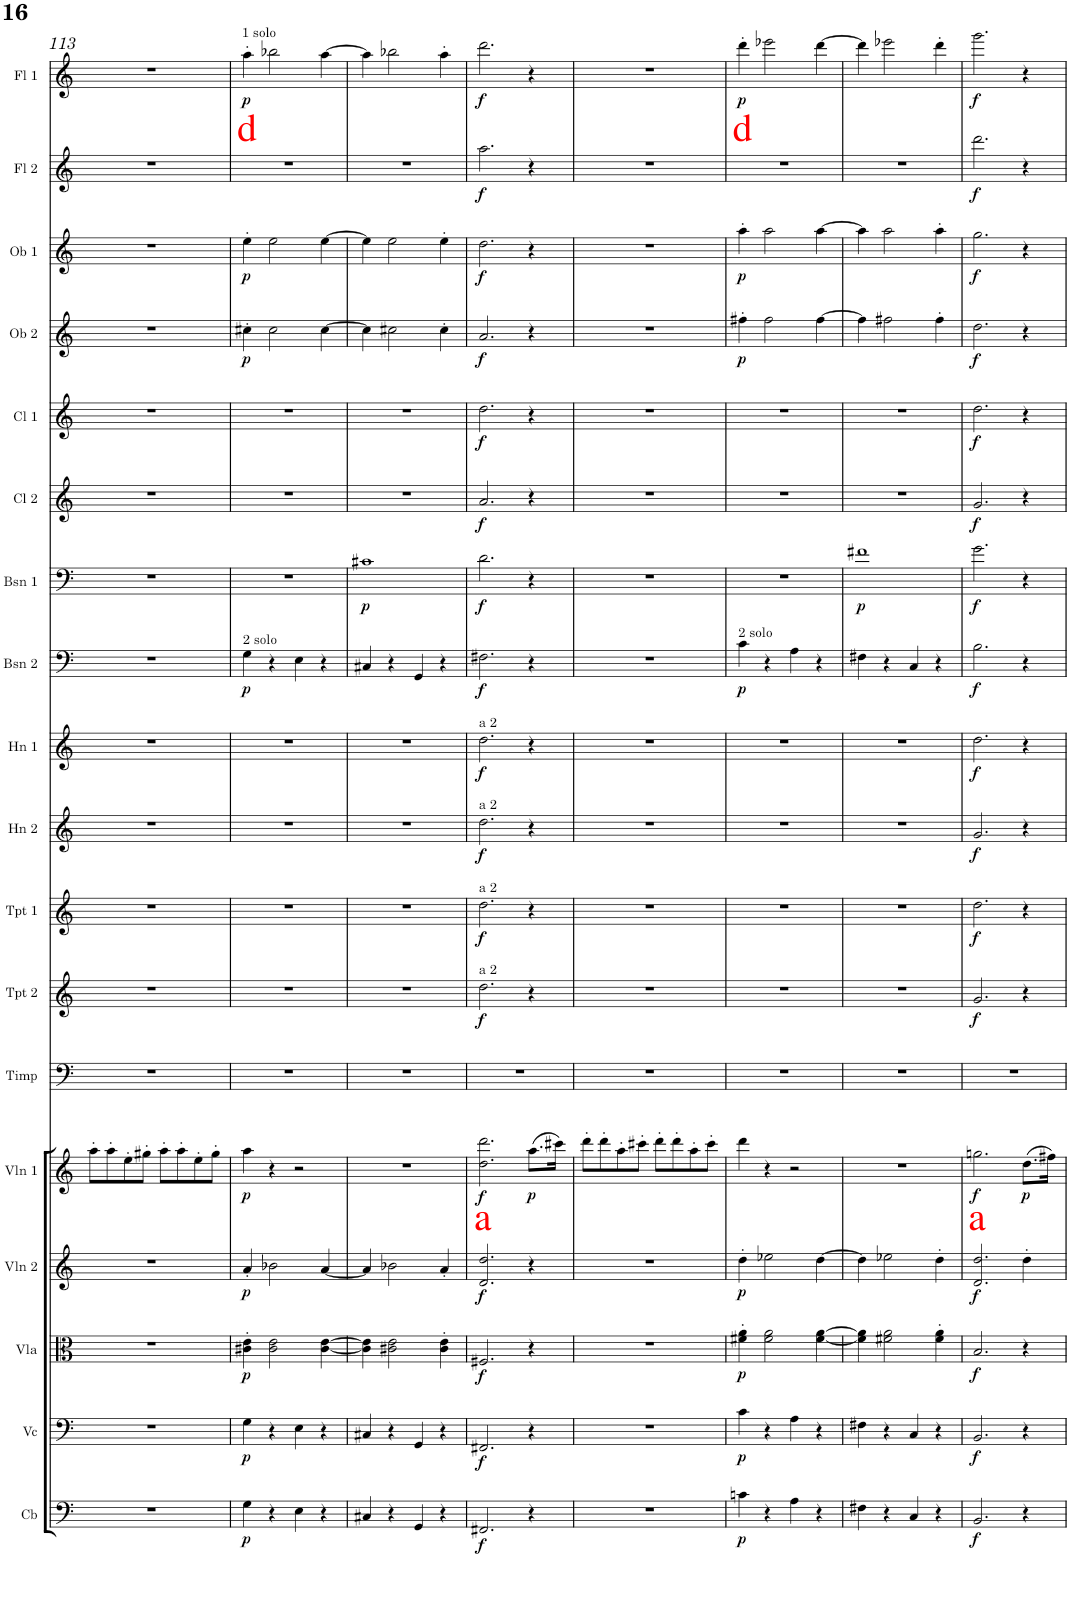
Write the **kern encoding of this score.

**kern	**dynam	**kern	**dynam	**kern	**dynam	**kern	**dynam	**kern	**text	**dynam	**kern	**kern	**dynam	**kern	**dynam	**kern	**dynam	**kern	**dynam	**kern	**dynam	**kern	**dynam	**kern	**dynam	**kern	**dynam	**kern	**dynam	**kern	**dynam	**kern	**dynam	**kern	**text	**dynam
*part18	*part18	*part17	*part17	*part16	*part16	*part15	*part15	*part14	*part14	*part14	*part13	*part12	*part12	*part11	*part11	*part10	*part10	*part9	*part9	*part8	*part8	*part7	*part7	*part6	*part6	*part5	*part5	*part4	*part4	*part3	*part3	*part2	*part2	*part1	*part1	*part1
*staff18	*staff18	*staff17	*staff17	*staff16	*staff16	*staff15	*staff15	*staff14	*staff14	*staff14	*staff13	*staff12	*staff12	*staff11	*staff11	*staff10	*staff10	*staff9	*staff9	*staff8	*staff8	*staff7	*staff7	*staff6	*staff6	*staff5	*staff5	*staff4	*staff4	*staff3	*staff3	*staff2	*staff2	*staff1	*staff1	*staff1
*I"Contrabass	*	*I"Violoncello	*	*I"Viola	*	*I"Violin 2	*	*I"Violin 1	*	*	*I"Timpani	*I"C Trumpet 2	*	*I"C Trumpet 1	*	*I"C Horn 2	*	*I"C Horn 1	*	*I"Bassoon 2	*	*I"Bassoon 1	*	*I"C Clarinet 2	*	*I"C Clarinet 1	*	*I"Oboe 2	*	*I"Oboe 1	*	*I"Flute 2	*	*I"Flute 1	*	*
*I'Cb	*	*I'Vc	*	*I'Vla	*	*I'Vln 2	*	*I'Vln 1	*	*	*I'Timp	*I'Tpt 2	*	*I'Tpt 1	*	*I'Hn 2	*	*I'Hn 1	*	*I'Bsn 2	*	*I'Bsn 1	*	*I'Cl 2	*	*I'Cl 1	*	*I'Ob 2	*	*I'Ob 1	*	*I'Fl 2	*	*I'Fl 1	*	*
!!LO:PB:g=z
*clefF4	*	*clefF4	*	*clefC3	*	*clefG2	*	*clefG2	*	*	*clefF4	*clefG2	*	*clefG2	*	*clefG2	*	*clefG2	*	*clefF4	*	*clefF4	*	*clefG2	*	*clefG2	*	*clefG2	*	*clefG2	*	*clefG2	*	*clefG2	*	*
*Trd7c12	*	*	*	*	*	*	*	*	*	*	*	*Trd1c2	*	*Trd1c2	*	*Trd7c12	*	*Trd7c12	*	*	*	*	*	*Trd1c2	*	*Trd1c2	*	*	*	*	*	*	*	*	*	*
*k[]	*	*k[]	*	*k[]	*	*k[]	*	*k[]	*	*	*k[]	*k[]	*	*k[]	*	*k[]	*	*k[]	*	*k[]	*	*k[]	*	*k[]	*	*k[]	*	*k[]	*	*k[]	*	*k[]	*	*k[]	*	*
*M2/2	*	*M2/2	*	*M2/2	*	*M2/2	*	*M2/2	*	*	*M2/2	*M2/2	*	*M2/2	*	*M2/2	*	*M2/2	*	*M2/2	*	*M2/2	*	*M2/2	*	*M2/2	*	*M2/2	*	*M2/2	*	*M2/2	*	*M2/2	*	*
*met(c|)	*	*met(c|)	*	*met(c|)	*	*met(c|)	*	*met(c|)	*	*	*met(c|)	*met(c|)	*	*met(c|)	*	*met(c|)	*	*met(c|)	*	*met(c|)	*	*met(c|)	*	*met(c|)	*	*met(c|)	*	*met(c|)	*	*met(c|)	*	*met(c|)	*	*met(c|)	*	*
=113	=113	=113	=113	=113	=113	=113	=113	=113	=113	=113	=113	=113	=113	=113	=113	=113	=113	=113	=113	=113	=113	=113	=113	=113	=113	=113	=113	=113	=113	=113	=113	=113	=113	=113	=113	=113
1r	.	1r	.	1r	.	1r	.	8aa'\L	.	.	1r	1r	.	1r	.	1r	.	1r	.	1r	.	1r	.	1r	.	1r	.	1r	.	1r	.	1r	.	1r	.	.
.	.	.	.	.	.	.	.	8aa'\	.	.	.	.	.	.	.	.	.	.	.	.	.	.	.	.	.	.	.	.	.	.	.	.	.	.	.	.
.	.	.	.	.	.	.	.	8ee'\	.	.	.	.	.	.	.	.	.	.	.	.	.	.	.	.	.	.	.	.	.	.	.	.	.	.	.	.
.	.	.	.	.	.	.	.	8gg#X'\J	.	.	.	.	.	.	.	.	.	.	.	.	.	.	.	.	.	.	.	.	.	.	.	.	.	.	.	.
.	.	.	.	.	.	.	.	8aa'\L	.	.	.	.	.	.	.	.	.	.	.	.	.	.	.	.	.	.	.	.	.	.	.	.	.	.	.	.
.	.	.	.	.	.	.	.	8aa'\	.	.	.	.	.	.	.	.	.	.	.	.	.	.	.	.	.	.	.	.	.	.	.	.	.	.	.	.
.	.	.	.	.	.	.	.	8ee'\	.	.	.	.	.	.	.	.	.	.	.	.	.	.	.	.	.	.	.	.	.	.	.	.	.	.	.	.
.	.	.	.	.	.	.	.	8gg#'\J	.	.	.	.	.	.	.	.	.	.	.	.	.	.	.	.	.	.	.	.	.	.	.	.	.	.	.	.
=114	=114	=114	=114	=114	=114	=114	=114	=114	=114	=114	=114	=114	=114	=114	=114	=114	=114	=114	=114	=114	=114	=114	=114	=114	=114	=114	=114	=114	=114	=114	=114	=114	=114	=114	=114	=114
!	!	!	!	!	!	!	!	!	!	!	!	!	!	!	!	!	!	!	!	!	!	!	!	!	!	!	!	!	!	!	!	!	!	!LO:TX:a:t=1 solo	!	!
!	!	!	!	!	!	!	!	!	!	!	!	!	!	!	!	!	!	!	!	!LO:TX:a:t=2 solo	!	!	!	!	!	!	!	!	!	!	!	!	!	!	!	!
!	!LO:DY:b	!	!LO:DY:b	!	!LO:DY:b	!	!LO:DY:b	!	!	!LO:DY:b	!	!	!	!	!	!	!	!	!	!	!LO:DY:b	!	!	!	!	!	!	!	!LO:DY:b	!	!LO:DY:b	!	!	!	!LO:LY:b:color=#FF0000	!LO:DY:b
4G\	p	4G\	p	4c#X\' 4e\'	p	4a'/	p	4aa\	.	p	1r	1r	.	1r	.	1r	.	1r	.	4G\	p	1r	.	1r	.	1r	.	4cc#X'\	p	4ee'\	p	1r	.	4aa'\	d	p
4r	.	4r	.	2c#\ 2e\	.	2b-X\	.	4r	.	.	.	.	.	.	.	.	.	.	.	4r	.	.	.	.	.	.	.	2cc#\	.	2ee\	.	.	.	2bb-X\	.	.
4E\	.	4E\	.	.	.	.	.	2r	.	.	.	.	.	.	.	.	.	.	.	4E\	.	.	.	.	.	.	.	.	.	.	.	.	.	.	.	.
4r	.	4r	.	[4c#\ [4e\	.	[4a/	.	.	.	.	.	.	.	.	.	.	.	.	.	4r	.	.	.	.	.	.	.	[4cc#\	.	[4ee\	.	.	.	[4aa\	.	.
=115	=115	=115	=115	=115	=115	=115	=115	=115	=115	=115	=115	=115	=115	=115	=115	=115	=115	=115	=115	=115	=115	=115	=115	=115	=115	=115	=115	=115	=115	=115	=115	=115	=115	=115	=115	=115
!	!	!	!	!	!	!	!	!	!	!	!	!	!	!	!	!	!	!	!	!	!	!	!LO:DY:b	!	!	!	!	!	!	!	!	!	!	!	!	!
4C#X/	.	4C#X/	.	4c#\] 4e\]	.	4a/]	.	1r	.	.	1r	1r	.	1r	.	1r	.	1r	.	4C#X/	.	1c#X	p	1r	.	1r	.	4cc#\]	.	4ee\]	.	1r	.	4aa\]	.	.
4r	.	4r	.	2c#X\ 2e\	.	2b-X\	.	.	.	.	.	.	.	.	.	.	.	.	.	4r	.	.	.	.	.	.	.	2cc#X\	.	2ee\	.	.	.	2bb-X\	.	.
4GG/	.	4GG/	.	.	.	.	.	.	.	.	.	.	.	.	.	.	.	.	.	4GG/	.	.	.	.	.	.	.	.	.	.	.	.	.	.	.	.
4r	.	4r	.	4c#\' 4e\'	.	4a'/	.	.	.	.	.	.	.	.	.	.	.	.	.	4r	.	.	.	.	.	.	.	4cc#'\	.	4ee'\	.	.	.	4aa'\	.	.
=116	=116	=116	=116	=116	=116	=116	=116	=116	=116	=116	=116	=116	=116	=116	=116	=116	=116	=116	=116	=116	=116	=116	=116	=116	=116	=116	=116	=116	=116	=116	=116	=116	=116	=116	=116	=116
!	!	!	!	!	!	!	!	!	!	!	!	!	!	!	!	!	!	!LO:TX:a:t=a 2	!	!	!	!	!	!	!	!	!	!	!	!	!	!	!	!	!	!
!	!	!	!	!	!	!	!	!	!	!	!	!	!	!	!	!LO:TX:a:t=a 2	!	!	!	!	!	!	!	!	!	!	!	!	!	!	!	!	!	!	!	!
!	!	!	!	!	!	!	!	!	!	!	!	!	!	!LO:TX:a:t=a 2	!	!	!	!	!	!	!	!	!	!	!	!	!	!	!	!	!	!	!	!	!	!
!	!	!	!	!	!	!	!	!	!	!	!	!LO:TX:a:t=a 2	!	!	!	!	!	!	!	!	!	!	!	!	!	!	!	!	!	!	!	!	!	!	!	!
!	!LO:DY:b	!	!LO:DY:b	!	!LO:DY:b	!	!LO:DY:b	!	!LO:LY:b:color=#FF0000	!LO:DY:b	!	!	!LO:DY:b	!	!LO:DY:b	!	!LO:DY:b	!	!LO:DY:b	!	!LO:DY:b	!	!LO:DY:b	!	!LO:DY:b	!	!LO:DY:b	!	!LO:DY:b	!	!LO:DY:b	!	!LO:DY:b	!	!	!LO:DY:b
2.FF#X/	f	2.FF#X/	f	2.F#X/	f	2.d/ 2.dd/	f	2.dd\ 2.ddd\	a	f	1r	2.dd\	f	2.dd\	f	2.dd\	f	2.dd\	f	2.F#X\	f	2.d\	f	2.a/	f	2.dd\	f	2.a/	f	2.dd\	f	2.aa\	f	2.ddd\	.	f
!	!	!	!	!	!	!	!	!	!	!LO:DY:b	!	!	!	!	!	!	!	!	!	!	!	!	!	!	!	!	!	!	!	!	!	!	!	!	!	!
4r	.	4r	.	4r	.	4r	.	(8.aa\L	.	p	.	4r	.	4r	.	4r	.	4r	.	4r	.	4r	.	4r	.	4r	.	4r	.	4r	.	4r	.	4r	.	.
.	.	.	.	.	.	.	.	16ccc#X\Jk)	.	.	.	.	.	.	.	.	.	.	.	.	.	.	.	.	.	.	.	.	.	.	.	.	.	.	.	.
=117	=117	=117	=117	=117	=117	=117	=117	=117	=117	=117	=117	=117	=117	=117	=117	=117	=117	=117	=117	=117	=117	=117	=117	=117	=117	=117	=117	=117	=117	=117	=117	=117	=117	=117	=117	=117
1r	.	1r	.	1r	.	1r	.	8ddd'\L	.	.	1r	1r	.	1r	.	1r	.	1r	.	1r	.	1r	.	1r	.	1r	.	1r	.	1r	.	1r	.	1r	.	.
.	.	.	.	.	.	.	.	8ddd'\	.	.	.	.	.	.	.	.	.	.	.	.	.	.	.	.	.	.	.	.	.	.	.	.	.	.	.	.
.	.	.	.	.	.	.	.	8aa'\	.	.	.	.	.	.	.	.	.	.	.	.	.	.	.	.	.	.	.	.	.	.	.	.	.	.	.	.
.	.	.	.	.	.	.	.	8ccc#X'\J	.	.	.	.	.	.	.	.	.	.	.	.	.	.	.	.	.	.	.	.	.	.	.	.	.	.	.	.
.	.	.	.	.	.	.	.	8ddd'\L	.	.	.	.	.	.	.	.	.	.	.	.	.	.	.	.	.	.	.	.	.	.	.	.	.	.	.	.
.	.	.	.	.	.	.	.	8ddd'\	.	.	.	.	.	.	.	.	.	.	.	.	.	.	.	.	.	.	.	.	.	.	.	.	.	.	.	.
.	.	.	.	.	.	.	.	8aa'\	.	.	.	.	.	.	.	.	.	.	.	.	.	.	.	.	.	.	.	.	.	.	.	.	.	.	.	.
.	.	.	.	.	.	.	.	8ccc#'\J	.	.	.	.	.	.	.	.	.	.	.	.	.	.	.	.	.	.	.	.	.	.	.	.	.	.	.	.
=118	=118	=118	=118	=118	=118	=118	=118	=118	=118	=118	=118	=118	=118	=118	=118	=118	=118	=118	=118	=118	=118	=118	=118	=118	=118	=118	=118	=118	=118	=118	=118	=118	=118	=118	=118	=118
!	!	!	!	!	!	!	!	!	!	!	!	!	!	!	!	!	!	!	!	!LO:TX:a:t=2 solo	!	!	!	!	!	!	!	!	!	!	!	!	!	!	!	!
!	!LO:DY:b	!	!LO:DY:b	!	!LO:DY:b	!	!LO:DY:b	!	!	!	!	!	!	!	!	!	!	!	!	!	!LO:DY:b	!	!	!	!	!	!	!	!LO:DY:b	!	!LO:DY:b	!	!	!	!LO:LY:b:color=#FF0000	!LO:DY:b
4cn\	p	4c\	p	4f#X\' 4a\'	p	4dd'\	p	4ddd\	.	.	1r	1r	.	1r	.	1r	.	1r	.	4c\	p	1r	.	1r	.	1r	.	4ff#X'\	p	4aa'\	p	1r	.	4ddd'\	d	p
4r	.	4r	.	2f#\ 2a\	.	2ee-X\	.	4r	.	.	.	.	.	.	.	.	.	.	.	4r	.	.	.	.	.	.	.	2ff#\	.	2aa\	.	.	.	2eee-X\	.	.
4A\	.	4A\	.	.	.	.	.	2r	.	.	.	.	.	.	.	.	.	.	.	4A\	.	.	.	.	.	.	.	.	.	.	.	.	.	.	.	.
4r	.	4r	.	[4f#\ [4a\	.	[4dd\	.	.	.	.	.	.	.	.	.	.	.	.	.	4r	.	.	.	.	.	.	.	[4ff#\	.	[4aa\	.	.	.	[4ddd\	.	.
=119	=119	=119	=119	=119	=119	=119	=119	=119	=119	=119	=119	=119	=119	=119	=119	=119	=119	=119	=119	=119	=119	=119	=119	=119	=119	=119	=119	=119	=119	=119	=119	=119	=119	=119	=119	=119
!	!	!	!	!	!	!	!	!	!	!	!	!	!	!	!	!	!	!	!	!	!	!	!LO:DY:b	!	!	!	!	!	!	!	!	!	!	!	!	!
4F#X\	.	4F#X\	.	4f#\] 4a\]	.	4dd\]	.	1r	.	.	1r	1r	.	1r	.	1r	.	1r	.	4F#X\	.	1f#X	p	1r	.	1r	.	4ff#\]	.	4aa\]	.	1r	.	4ddd\]	.	.
4r	.	4r	.	2f#X\ 2a\	.	2ee-X\	.	.	.	.	.	.	.	.	.	.	.	.	.	4r	.	.	.	.	.	.	.	2ff#X\	.	2aa\	.	.	.	2eee-X\	.	.
4C/	.	4C/	.	.	.	.	.	.	.	.	.	.	.	.	.	.	.	.	.	4C/	.	.	.	.	.	.	.	.	.	.	.	.	.	.	.	.
4r	.	4r	.	4f#\' 4a\'	.	4dd'\	.	.	.	.	.	.	.	.	.	.	.	.	.	4r	.	.	.	.	.	.	.	4ff#'\	.	4aa'\	.	.	.	4ddd'\	.	.
=120	=120	=120	=120	=120	=120	=120	=120	=120	=120	=120	=120	=120	=120	=120	=120	=120	=120	=120	=120	=120	=120	=120	=120	=120	=120	=120	=120	=120	=120	=120	=120	=120	=120	=120	=120	=120
!	!LO:DY:b	!	!LO:DY:b	!	!LO:DY:b	!	!LO:DY:b	!	!LO:LY:b:color=#FF0000	!LO:DY:b	!	!	!LO:DY:b	!	!LO:DY:b	!	!LO:DY:b	!	!LO:DY:b	!	!LO:DY:b	!	!LO:DY:b	!	!LO:DY:b	!	!LO:DY:b	!	!LO:DY:b	!	!LO:DY:b	!	!LO:DY:b	!	!	!LO:DY:b
2.BB/	f	2.BB/	f	2.B/	f	2.d/ 2.dd/	f	2.ggn\	a	f	1r	2.g/	f	2.dd\	f	2.g/	f	2.dd\	f	2.B\	f	2.g\	f	2.g/	f	2.dd\	f	2.dd\	f	2.gg\	f	2.ddd\	f	2.ggg\	.	f
!	!	!	!	!	!	!	!	!	!	!LO:DY:b	!	!	!	!	!	!	!	!	!	!	!	!	!	!	!	!	!	!	!	!	!	!	!	!	!	!
4r	.	4r	.	4r	.	4dd'\	.	(8.dd\L	.	p	.	4r	.	4r	.	4r	.	4r	.	4r	.	4r	.	4r	.	4r	.	4r	.	4r	.	4r	.	4r	.	.
.	.	.	.	.	.	.	.	16ff#X\Jk)	.	.	.	.	.	.	.	.	.	.	.	.	.	.	.	.	.	.	.	.	.	.	.	.	.	.	.	.
=	=	=	=	=	=	=	=	=	=	=	=	=	=	=	=	=	=	=	=	=	=	=	=	=	=	=	=	=	=	=	=	=	=	=	=	=
*-	*-	*-	*-	*-	*-	*-	*-	*-	*-	*-	*-	*-	*-	*-	*-	*-	*-	*-	*-	*-	*-	*-	*-	*-	*-	*-	*-	*-	*-	*-	*-	*-	*-	*-	*-	*-
